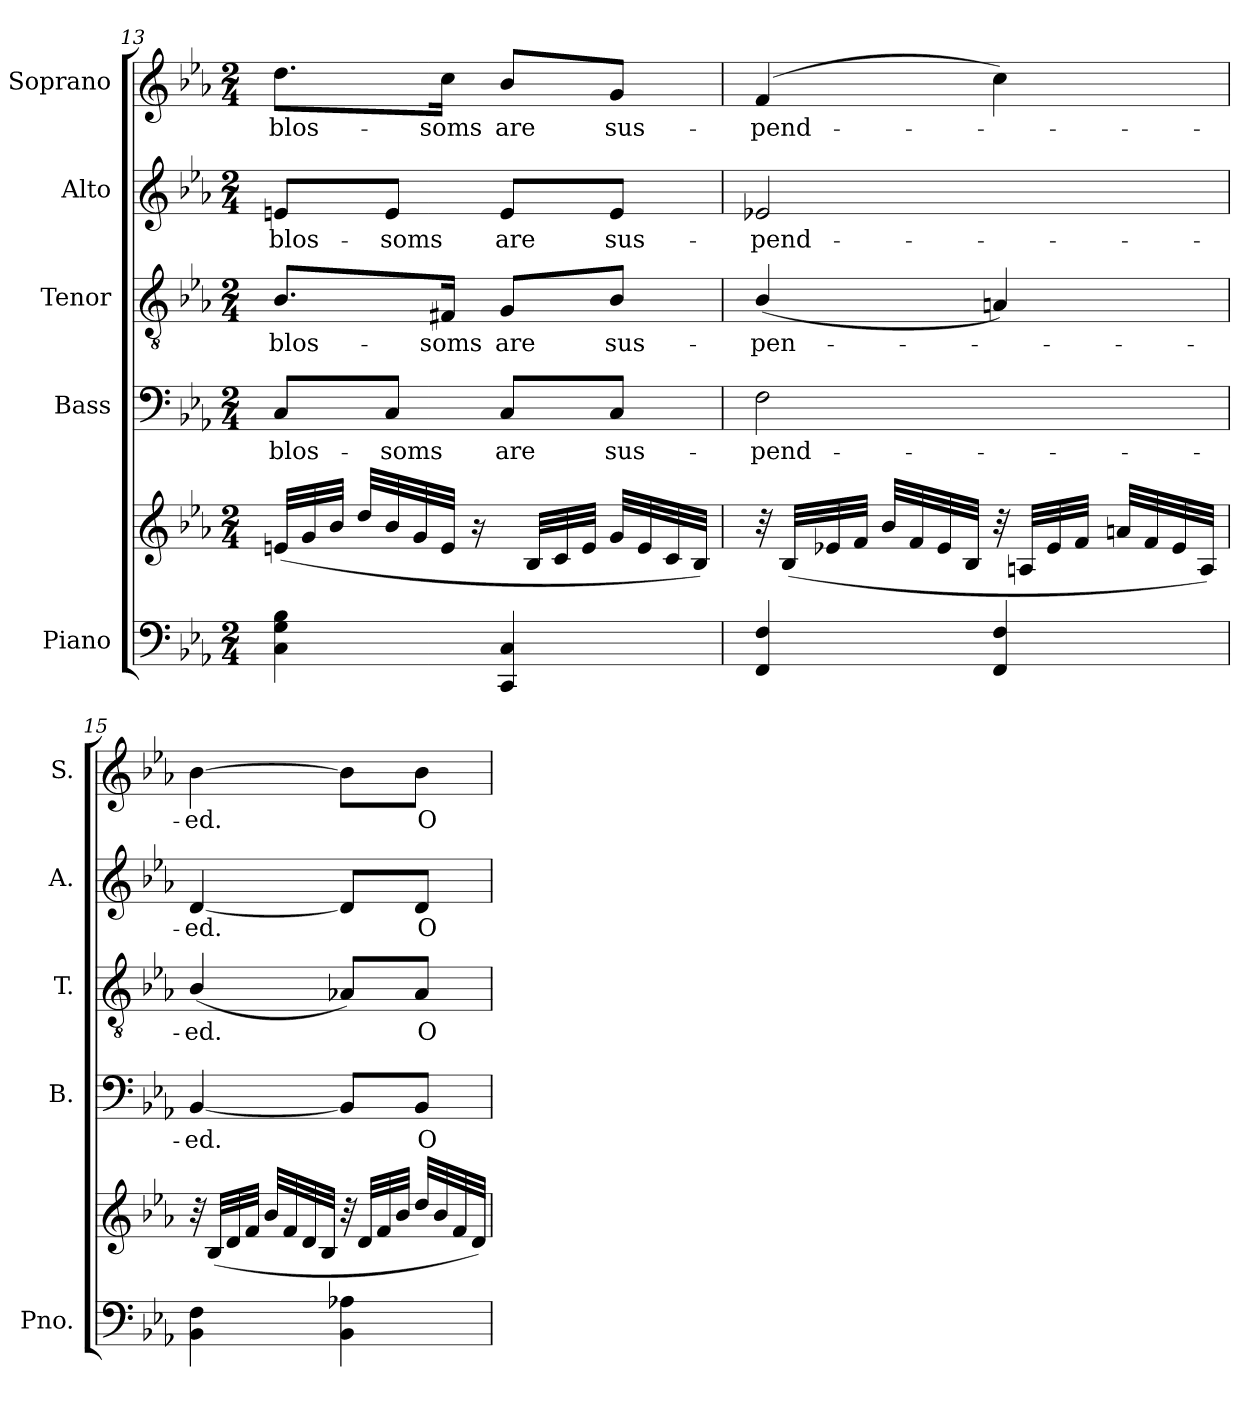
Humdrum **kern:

**kern	**kern	**kern	**text	**kern	**text	**kern	**text	**kern	**text
*part5	*part5	*part4	*part4	*part3	*part3	*part2	*part2	*part1	*part1
*staff6	*staff5	*staff4	*staff4	*staff3	*staff3	*staff2	*staff2	*staff1	*staff1
*I"Piano	*	*I"Bass	*	*I"Tenor	*	*I"Alto	*	*I"Soprano	*
*I'Pno.	*	*I'B.	*	*I'T.	*	*I'A.	*	*I'S.	*
!!LO:PB:g=z
*clefF4	*clefG2	*clefF4	*	*clefGv2	*	*clefG2	*	*clefG2	*
*	*	*	*	*ITrd7c12	*	*	*	*	*
*k[b-e-a-]	*k[b-e-a-]	*k[b-e-a-]	*	*k[b-e-a-]	*	*k[b-e-a-]	*	*k[b-e-a-]	*
*E-:	*E-:	*E-:	*	*E-:	*	*E-:	*	*E-:	*
*M2/4	*M2/4	*M2/4	*	*M2/4	*	*M2/4	*	*M2/4	*
=13	=13	=13	=13	=13	=13	=13	=13	=13	=13
!	!	!	!LO:LY:b:color=#000000	!	!	!	!	!	!
!	!	!	!	!	!LO:LY:b:color=#000000	!	!	!	!
!	!	!	!	!	!	!	!LO:LY:b:color=#000000	!	!
!	!	!	!	!	!	!	!	!	!LO:LY:b:color=#000000
4Ci\ 4Gi 4B-i	(32eni/LLL	8Ci/L	blos-	8.BB-i/L	blos-	8eni/L	blos-	8.ddi\L	blos-
.	32gi/	.	.	.	.	.	.	.	.
.	32b-i/JJJ	.	.	.	.	.	.	.	.
.	32ddi/LLL	.	.	.	.	.	.	.	.
!	!	!	!LO:LY:b:color=#000000	!	!	!	!	!	!
!	!	!	!	!	!	!	!LO:LY:b:color=#000000	!	!
.	32b-i/	8Ci/J	-soms	.	.	8ei/J	-soms	.	.
.	32gi/	.	.	.	.	.	.	.	.
!	!	!	!	!	!LO:LY:b:color=#000000	!	!	!	!
!	!	!	!	!	!	!	!	!	!LO:LY:b:color=#000000
.	32ei/JJJ	.	.	16FF#Xi/Jk	-soms	.	.	16cci\Jk	-soms
.	16r	.	.	.	.	.	.	.	.
!	!	!	!LO:LY:b:color=#000000	!	!	!	!	!	!
!	!	!	!	!	!LO:LY:b:color=#000000	!	!	!	!
!	!	!	!	!	!	!	!LO:LY:b:color=#000000	!	!
!	!	!	!	!	!	!	!	!	!LO:LY:b:color=#000000
4CCi/ 4Ci	.	8Ci/L	are	8GGi/L	are	8ei/L	are	8b-i/L	are
.	32B-i/LLL	.	.	.	.	.	.	.	.
.	32ci/	.	.	.	.	.	.	.	.
.	32ei/JJJ	.	.	.	.	.	.	.	.
!	!	!	!LO:LY:b:color=#000000	!	!	!	!	!	!
!	!	!	!	!	!LO:LY:b:color=#000000	!	!	!	!
!	!	!	!	!	!	!	!LO:LY:b:color=#000000	!	!
!	!	!	!	!	!	!	!	!	!LO:LY:b:color=#000000
.	32gi/LLL	8Ci/J	sus-	8BB-i/J	sus-	8ei/J	sus-	8gi/J	sus-
.	32ei/	.	.	.	.	.	.	.	.
.	32ci/	.	.	.	.	.	.	.	.
.	32B-i/JJJ)	.	.	.	.	.	.	.	.
=14	=14	=14	=14	=14	=14	=14	=14	=14	=14
!	!	!	!LO:LY:b:color=#000000	!	!	!	!	!	!
!	!	!	!	!	!LO:LY:b:color=#000000	!	!	!	!
!	!	!	!	!	!	!	!LO:LY:b:color=#000000	!	!
!	!	!	!	!	!	!	!	!	!LO:LY:b:color=#000000
4FFi/ 4Fi	32r	2Fi\	-pend-	(4BB-i/	-pen-	2e-Xi/	-pend-	(4fi/	-pend-
.	(32B-i/LLL	.	.	.	.	.	.	.	.
.	32e-Xi/	.	.	.	.	.	.	.	.
.	32fi/JJJ	.	.	.	.	.	.	.	.
.	32b-i/LLL	.	.	.	.	.	.	.	.
.	32fi/	.	.	.	.	.	.	.	.
.	32e-i/	.	.	.	.	.	.	.	.
.	32B-i/JJJ	.	.	.	.	.	.	.	.
4FFi/ 4Fi	32r	.	.	4AAni/)	.	.	.	4cci\)	.
.	32Ani/LLL	.	.	.	.	.	.	.	.
.	32e-i/	.	.	.	.	.	.	.	.
.	32fi/JJJ	.	.	.	.	.	.	.	.
.	32ani/LLL	.	.	.	.	.	.	.	.
.	32fi/	.	.	.	.	.	.	.	.
.	32e-i/	.	.	.	.	.	.	.	.
.	32Ai/JJJ)	.	.	.	.	.	.	.	.
=15	=15	=15	=15	=15	=15	=15	=15	=15	=15
!	!	!	!LO:LY:b:color=#000000	!	!	!	!	!	!
!	!	!	!	!	!LO:LY:b:color=#000000	!	!	!	!
!	!	!	!	!	!	!	!LO:LY:b:color=#000000	!	!
!	!	!	!	!	!	!	!	!	!LO:LY:b:color=#000000
4BB-i\ 4Fi	32r	[4BB-i/	-ed.	(4BB-i/	-ed.	[4di/	-ed.	[4b-i\	-ed.
.	(32B-i/LLL	.	.	.	.	.	.	.	.
.	32di/	.	.	.	.	.	.	.	.
.	32fi/JJJ	.	.	.	.	.	.	.	.
.	32b-i/LLL	.	.	.	.	.	.	.	.
.	32fi/	.	.	.	.	.	.	.	.
.	32di/	.	.	.	.	.	.	.	.
.	32B-i/JJJ	.	.	.	.	.	.	.	.
4BB-i\ 4A-Xi	32r	8BB-i/L]	.	8AA-Xi/L)	.	8di/L]	.	8b-i\L]	.
.	32di/LLL	.	.	.	.	.	.	.	.
.	32fi/	.	.	.	.	.	.	.	.
.	32b-i/JJJ	.	.	.	.	.	.	.	.
!	!	!	!LO:LY:b:color=#000000	!	!	!	!	!	!
!	!	!	!	!	!LO:LY:b:color=#000000	!	!	!	!
!	!	!	!	!	!	!	!LO:LY:b:color=#000000	!	!
!	!	!	!	!	!	!	!	!	!LO:LY:b:color=#000000
.	32ddi/LLL	8BB-i/J	O	8AA-i/J	O	8di/J	O	8b-i\J	O
.	32b-i/	.	.	.	.	.	.	.	.
.	32fi/	.	.	.	.	.	.	.	.
.	32di/JJJ)	.	.	.	.	.	.	.	.
=	=	=	=	=	=	=	=	=	=
*-	*-	*-	*-	*-	*-	*-	*-	*-	*-
